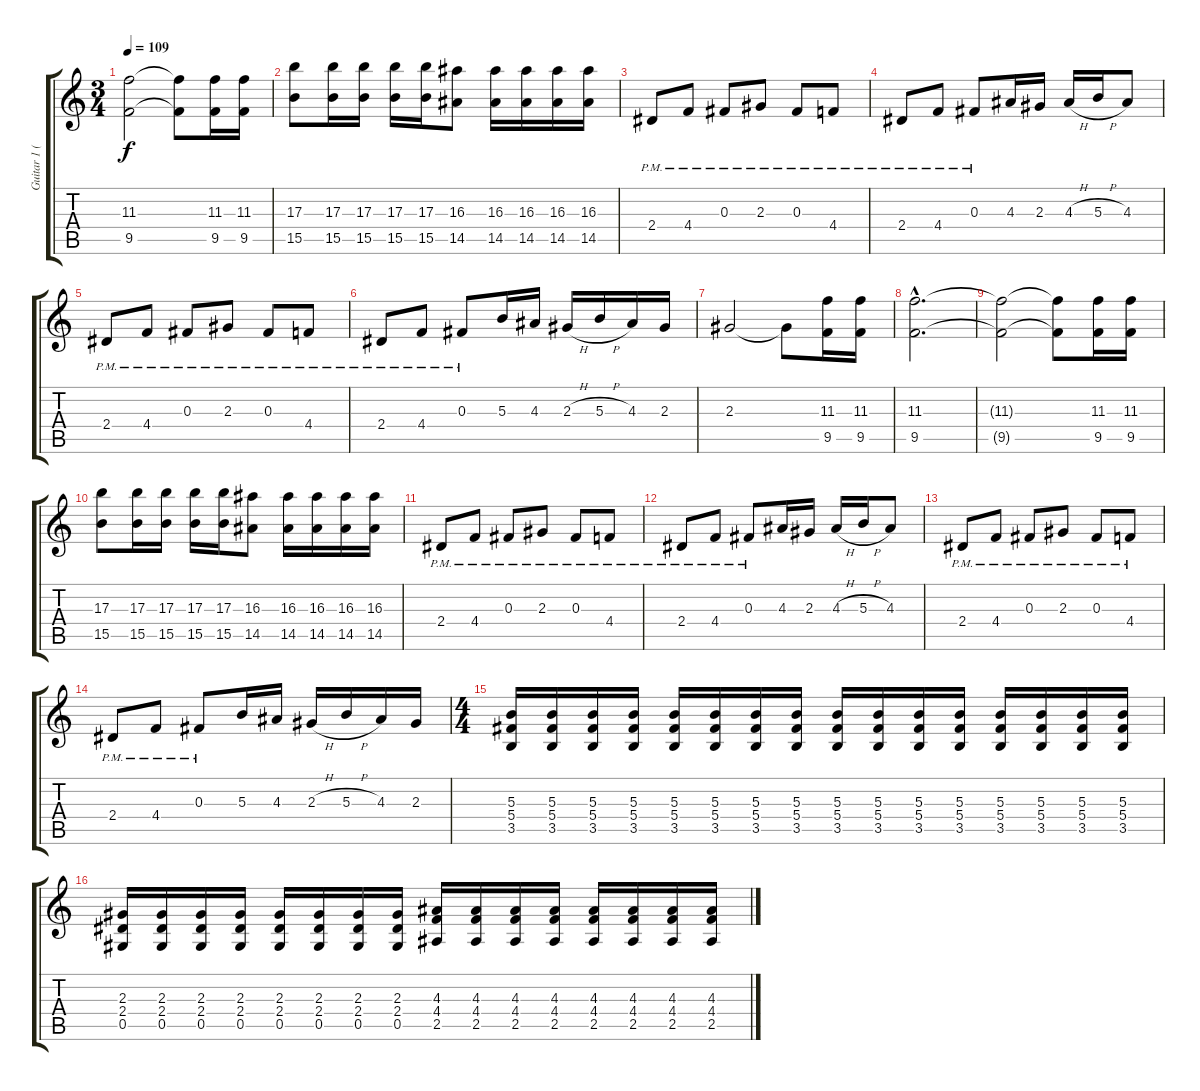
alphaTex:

\track ("Guitar 1 (Luke)" "Guitar 1 (") {instrument overdrivenguitar}
\staff {score tabs}
\tuning (Eb4 Bb3 Gb3 Db3 Ab2 Eb2) {hide}
\ts (3 4)
\tempo 109
\clef g2
\ks c
(11.3{t} 9.5{t}).2{dy f} (11.3{t} 9.5{t}).8 (11.3 9.5).16 (11.3 9.5).16 |
(17.3 15.5).8 (17.3 15.5).16 (17.3 15.5).16 (17.3 15.5).16 (17.3 15.5).16 (16.3 14.5).8 (16.3 14.5).16 (16.3 14.5).16 (16.3 14.5).16 (16.3 14.5).16 |
2.4{pm}.8 4.4{pm}.8 0.3{pm}.8 2.3{pm}.8 0.3{pm}.8 4.4{pm}.8 |
2.4{pm}.8 4.4{pm}.8 0.3{pm}.8 4.3.16 2.3.16 4.3{h}.16 5.3{h}.16 4.3.8 |
2.4{pm}.8 4.4{pm}.8 0.3{pm}.8 2.3{pm}.8 0.3{pm}.8 4.4{pm}.8 |
2.4{pm}.8 4.4{pm}.8 0.3{pm}.8 5.3.16 4.3.16 2.3{h}.16 5.3{h}.16 4.3.16 2.3.16 |
2.3.2 2.3{t}.8 (11.3 9.5).16 (11.3 9.5).16 |
(11.3{hac} 9.5{hac}).2{d} |
(11.3{t} 9.5{t}).2 (11.3{t} 9.5{t}).8 (11.3 9.5).16 (11.3 9.5).16 |
(17.3 15.5).8 (17.3 15.5).16 (17.3 15.5).16 (17.3 15.5).16 (17.3 15.5).16 (16.3 14.5).8 (16.3 14.5).16 (16.3 14.5).16 (16.3 14.5).16 (16.3 14.5).16 |
2.4{pm}.8 4.4{pm}.8 0.3{pm}.8 2.3{pm}.8 0.3{pm}.8 4.4{pm}.8 |
2.4{pm}.8 4.4{pm}.8 0.3{pm}.8 4.3.16 2.3.16 4.3{h}.16 5.3{h}.16 4.3.8 |
2.4{pm}.8 4.4{pm}.8 0.3{pm}.8 2.3{pm}.8 0.3{pm}.8 4.4{pm}.8 |
2.4{pm}.8 4.4{pm}.8 0.3{pm}.8 5.3.16 4.3.16 2.3{h}.16 5.3{h}.16 4.3.16 2.3.16 |
\ts (4 4)
(5.3 5.4 3.5).16 (5.3 5.4 3.5).16 (5.3 5.4 3.5).16 (5.3 5.4 3.5).16 (5.3 5.4 3.5).16 (5.3 5.4 3.5).16 (5.3 5.4 3.5).16 (5.3 5.4 3.5).16 (5.3 5.4 3.5).16 (5.3 5.4 3.5).16 (5.3 5.4 3.5).16 (5.3 5.4 3.5).16 (5.3 5.4 3.5).16 (5.3 5.4 3.5).16 (5.3 5.4 3.5).16 (5.3 5.4 3.5).16 |
(2.3 2.4 0.5).16 (2.3 2.4 0.5).16 (2.3 2.4 0.5).16 (2.3 2.4 0.5).16 (2.3 2.4 0.5).16 (2.3 2.4 0.5).16 (2.3 2.4 0.5).16 (2.3 2.4 0.5).16 (4.3 4.4 2.5).16 (4.3 4.4 2.5).16 (4.3 4.4 2.5).16 (4.3 4.4 2.5).16 (4.3 4.4 2.5).16 (4.3 4.4 2.5).16 (4.3 4.4 2.5).16 (4.3 4.4 2.5).16
